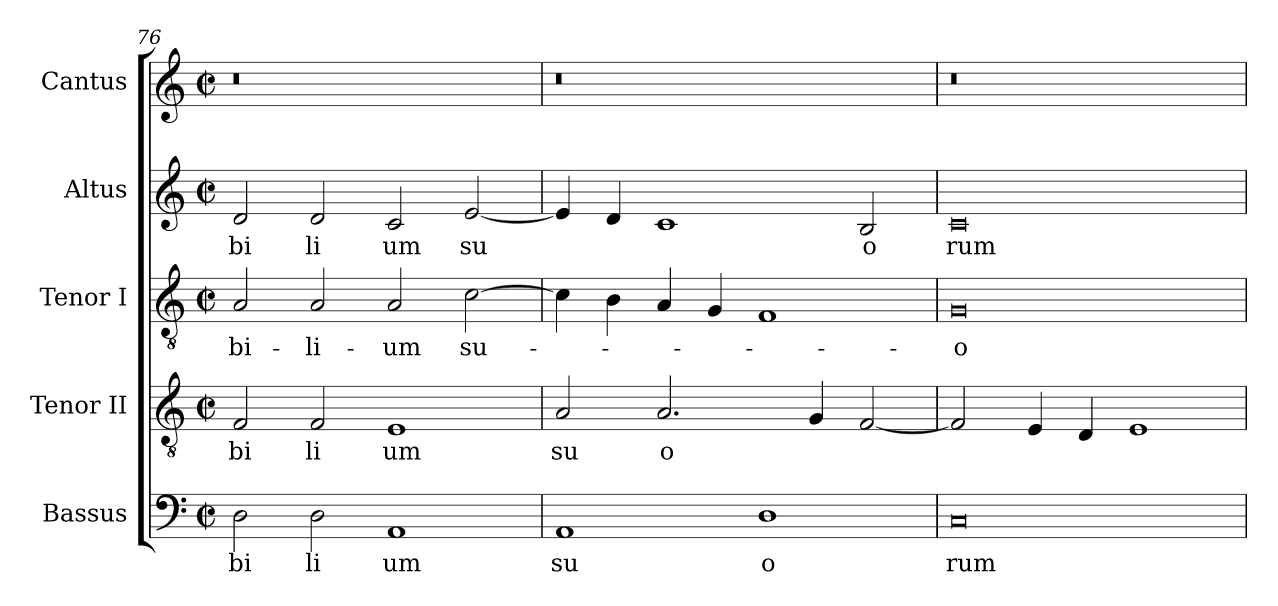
**kern	**text	**kern	**text	**kern	**text	**kern	**text	**kern
*part5	*part5	*part4	*part4	*part3	*part3	*part2	*part2	*part1
*staff5	*staff5	*staff4	*staff4	*staff3	*staff3	*staff2	*staff2	*staff1
*I"Bassus	*	*I"Tenor II	*	*I"Tenor I	*	*I"Altus	*	*I"Cantus
*clefF4	*	*clefGv2	*	*clefGv2	*	*clefG2	*	*clefG2
*	*	*	*	*k[]	*	*	*	*
*	*	*	*	*C:	*	*	*	*
*M2/2	*	*M2/2	*	*M2/2	*	*M2/2	*	*M2/2
*met(c|)	*	*met(c|)	*	*met(c|)	*	*met(c|)	*	*met(c|)
=76	=76	=76	=76	=76	=76	=76	=76	=76
!	!LO:LY:b:cj	!	!LO:LY:b:cj	!	!LO:LY:b:cj	!	!LO:LY:b:cj	!
2D\	bi	2F/	bi	2A/	-bi-	2d/	bi	0r
!	!LO:LY:b:cj	!	!LO:LY:b:cj	!	!LO:LY:b:cj	!	!LO:LY:b:cj	!
2D\	li	2F/	li	2A/	-li-	2d/	li	.
!	!LO:LY:b:cj	!	!LO:LY:b:cj	!	!LO:LY:b:cj	!	!LO:LY:b:cj	!
1AA	um	1E	um	2A/	-um	2c/	um	.
!	!	!	!	!	!LO:LY:b:cj	!	!LO:LY:b:cj	!
.	.	.	.	[>2c\	su-	[<2e/	su	.
=77	=77	=77	=77	=77	=77	=77	=77	=77
!	!LO:LY:b:cj	!	!LO:LY:b:cj	!	!	!	!	!
1AA	su	2A/	su	4c\]	.	4e/]	.	0r
.	.	.	.	4B\	.	4d/	.	.
!	!	!	!LO:LY:b:cj	!	!	!	!	!
.	.	2.A/	o	4A/	.	1c	.	.
.	.	.	.	4G/	.	.	.	.
!	!LO:LY:b:cj	!	!	!	!	!	!	!
1D	o	.	.	1F	.	.	.	.
.	.	4G/	.	.	.	.	.	.
!	!	!	!	!	!	!	!LO:LY:b:cj	!
.	.	[<2F/	.	.	.	2B/	o	.
=78	=78	=78	=78	=78	=78	=78	=78	=78
!	!LO:LY:b:cj	!	!	!	!LO:LY:b:cj	!	!LO:LY:b:cj	!
0C	rum	2F/]	.	0G	-o-	0c	rum	0r
.	.	4E/	.	.	.	.	.	.
.	.	4D/	.	.	.	.	.	.
.	.	1E	.	.	.	.	.	.
=	=	=	=	=	=	=	=	=
*-	*-	*-	*-	*-	*-	*-	*-	*-
